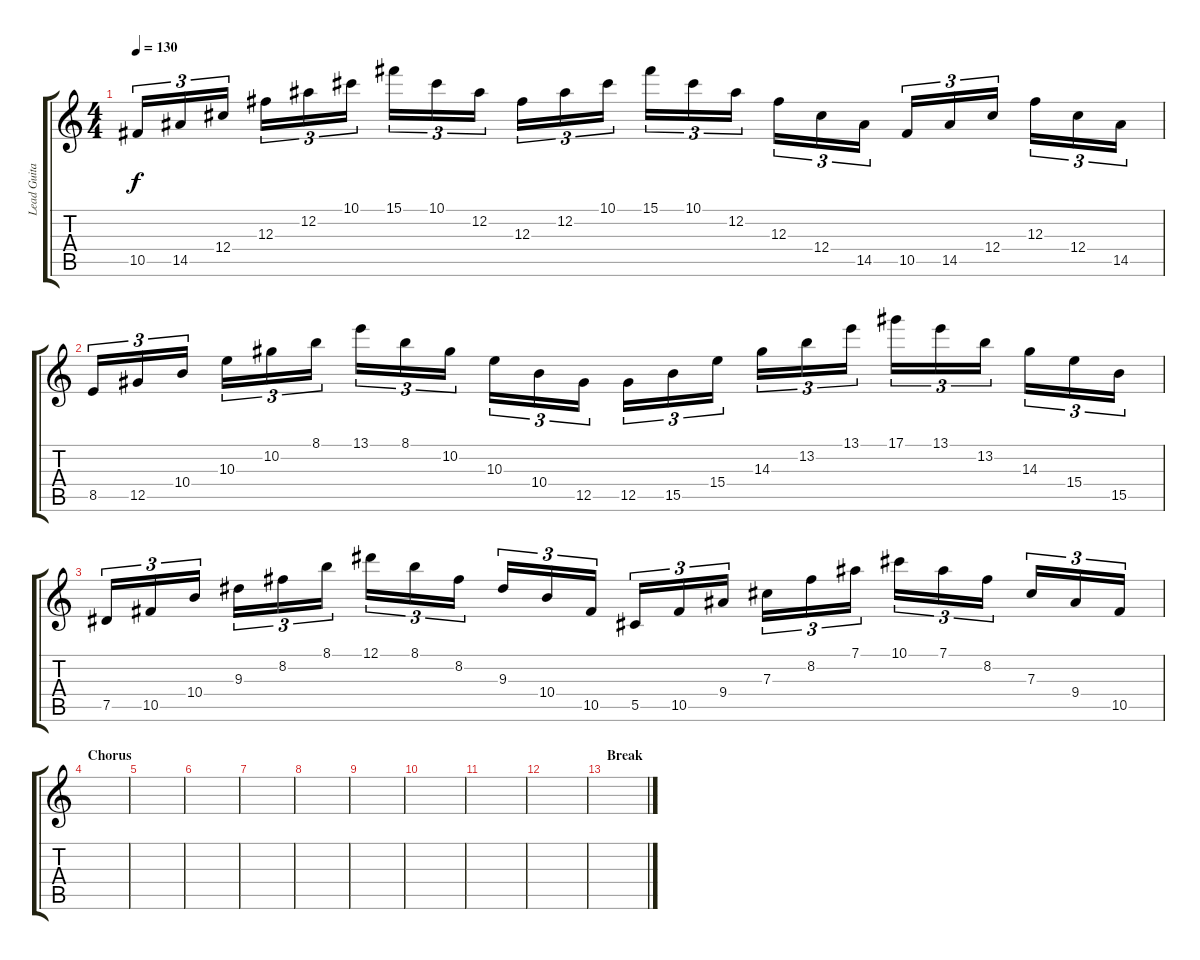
\track ("Lead Guitar" "Lead Guita") {instrument distortionguitar}
\staff {score tabs}
\tuning (Eb4 Bb3 Gb3 Db3 Ab2 Eb2) {hide}
\ts (4 4)
\tempo 130
\clef g2
\ks c
10.5.16{tu (3 2) dy f} 14.5.16{tu (3 2)} 12.4.16{tu (3 2)} 12.3.16{tu (3 2)} 12.2.16{tu (3 2)} 10.1.16{tu (3 2)} 15.1.16{tu (3 2)} 10.1.16{tu (3 2)} 12.2.16{tu (3 2)} 12.3.16{tu (3 2)} 12.2.16{tu (3 2)} 10.1.16{tu (3 2)} 15.1.16{tu (3 2)} 10.1.16{tu (3 2)} 12.2.16{tu (3 2)} 12.3.16{tu (3 2)} 12.4.16{tu (3 2)} 14.5.16{tu (3 2)} 10.5.16{tu (3 2)} 14.5.16{tu (3 2)} 12.4.16{tu (3 2)} 12.3.16{tu (3 2)} 12.4.16{tu (3 2)} 14.5.16{tu (3 2)} |
8.5.16{tu (3 2)} 12.5.16{tu (3 2)} 10.4.16{tu (3 2)} 10.3.16{tu (3 2)} 10.2.16{tu (3 2)} 8.1.16{tu (3 2)} 13.1.16{tu (3 2)} 8.1.16{tu (3 2)} 10.2.16{tu (3 2)} 10.3.16{tu (3 2)} 10.4.16{tu (3 2)} 12.5.16{tu (3 2)} 12.5.16{tu (3 2)} 15.5.16{tu (3 2)} 15.4.16{tu (3 2)} 14.3.16{tu (3 2)} 13.2.16{tu (3 2)} 13.1.16{tu (3 2)} 17.1.16{tu (3 2)} 13.1.16{tu (3 2)} 13.2.16{tu (3 2)} 14.3.16{tu (3 2)} 15.4.16{tu (3 2)} 15.5.16{tu (3 2)} |
7.5.16{tu (3 2)} 10.5.16{tu (3 2)} 10.4.16{tu (3 2)} 9.3.16{tu (3 2)} 8.2.16{tu (3 2)} 8.1.16{tu (3 2)} 12.1.16{tu (3 2)} 8.1.16{tu (3 2)} 8.2.16{tu (3 2)} 9.3.16{tu (3 2)} 10.4.16{tu (3 2)} 10.5.16{tu (3 2)} 5.5.16{tu (3 2)} 10.5.16{tu (3 2)} 9.4.16{tu (3 2)} 7.3.16{tu (3 2)} 8.2.16{tu (3 2)} 7.1.16{tu (3 2)} 10.1.16{tu (3 2)} 7.1.16{tu (3 2)} 8.2.16{tu (3 2)} 7.3.16{tu (3 2)} 9.4.16{tu (3 2)} 10.5.16{tu (3 2)} |
\section ("" "Chorus")
|
|
|
|
|
|
|
|
|
\section ("" "Break")
